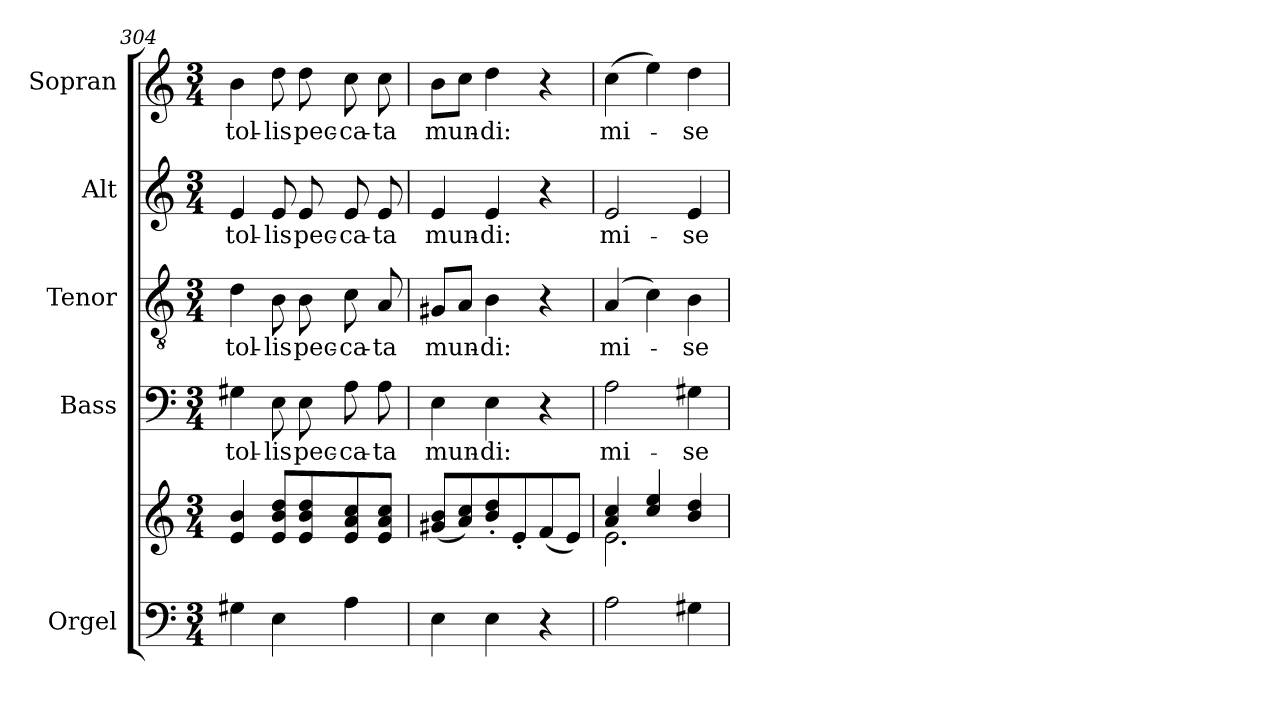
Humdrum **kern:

**kern	**kern	**kern	**text	**kern	**text	**kern	**text	**kern	**text
*part5	*part5	*part4	*part4	*part3	*part3	*part2	*part2	*part1	*part1
*staff6	*staff5	*staff4	*staff4	*staff3	*staff3	*staff2	*staff2	*staff1	*staff1
*I"Orgel	*	*I"Bass	*	*I"Tenor	*	*I"Alt	*	*I"Sopran	*
*I'Org.	*	*I'B.	*	*I'T.	*	*I'A.	*	*I'S.	*
!!LO:PB:g=z
*clefF4	*clefG2	*clefF4	*	*clefGv2	*	*clefG2	*	*clefG2	*
*k[]	*k[]	*k[]	*	*k[]	*	*k[]	*	*k[]	*
*C:	*C:	*C:	*	*C:	*	*C:	*	*C:	*
*M3/4	*M3/4	*M3/4	*	*M3/4	*	*M3/4	*	*M3/4	*
=304	=304	=304	=304	=304	=304	=304	=304	=304	=304
!	!	!	!LO:LY:b	!	!LO:LY:b	!	!LO:LY:b	!	!LO:LY:b
4G#X\	4e/ 4b/	4G#X\	tol-	4d\	tol-	4e/	tol-	4b\	tol-
!	!	!	!LO:LY:b	!	!LO:LY:b	!	!LO:LY:b	!	!LO:LY:b
4E\	8e/ 8b/ 8dd/L	8E\	-lis	8B\	-lis	8e/	-lis	8dd\	-lis
!	!	!	!LO:LY:b	!	!LO:LY:b	!	!LO:LY:b	!	!LO:LY:b
.	8e/ 8b/ 8dd/	8E\	pec-	8B\	pec-	8e/	pec-	8dd\	pec-
!	!	!	!LO:LY:b	!	!LO:LY:b	!	!LO:LY:b	!	!LO:LY:b
4A\	8e/ 8a/ 8cc/	8A\	-ca-	8c\	-ca-	8e/	-ca-	8cc\	-ca-
!	!	!	!LO:LY:b	!	!LO:LY:b	!	!LO:LY:b	!	!LO:LY:b
.	8e/ 8a/ 8cc/J	8A\	-ta	8A/	-ta	8e/	-ta	8cc\	-ta
=305	=305	=305	=305	=305	=305	=305	=305	=305	=305
!	!	!	!LO:LY:b	!	!LO:LY:b	!	!LO:LY:b	!	!LO:LY:b
4E\	(<8g#X/ 8b/L	4E\	mun-	8G#X/L	mun-	4e/	mun-	8b\L	mun-
.	8a/ 8cc/)	.	.	8A/J	.	.	.	8cc\J	.
!	!	!	!LO:LY:b	!	!LO:LY:b	!	!LO:LY:b	!	!LO:LY:b
4E\	8b/'< 8dd/'<	4E\	-di:	4B\	-di:	4e/	-di:	4dd\	-di:
.	8e'</	.	.	.	.	.	.	.	.
4r	(<8f/	4r	.	4r	.	4r	.	4r	.
.	8e/J)	.	.	.	.	.	.	.	.
=306	=306	=306	=306	=306	=306	=306	=306	=306	=306
*	*^	*	*	*	*	*	*	*	*
!	!	!	!	!LO:LY:b	!	!LO:LY:b	!	!LO:LY:b	!	!LO:LY:b
2A\	4a/ 4cc/	2.e\	2A\	mi-	(4A/	mi-	2e/	mi-	(>4cc\	mi-
.	4cc/ 4ee/	.	.	.	4c\)	.	.	.	4ee\)	.
!	!	!	!	!LO:LY:b	!	!LO:LY:b	!	!LO:LY:b	!	!LO:LY:b
4G#X\	4b/ 4dd/	.	4G#X\	-se-	4B\	-se-	4e/	-se-	4dd\	-se-
*	*v	*v	*	*	*	*	*	*	*	*
=	=	=	=	=	=	=	=	=	=
*-	*-	*-	*-	*-	*-	*-	*-	*-	*-
